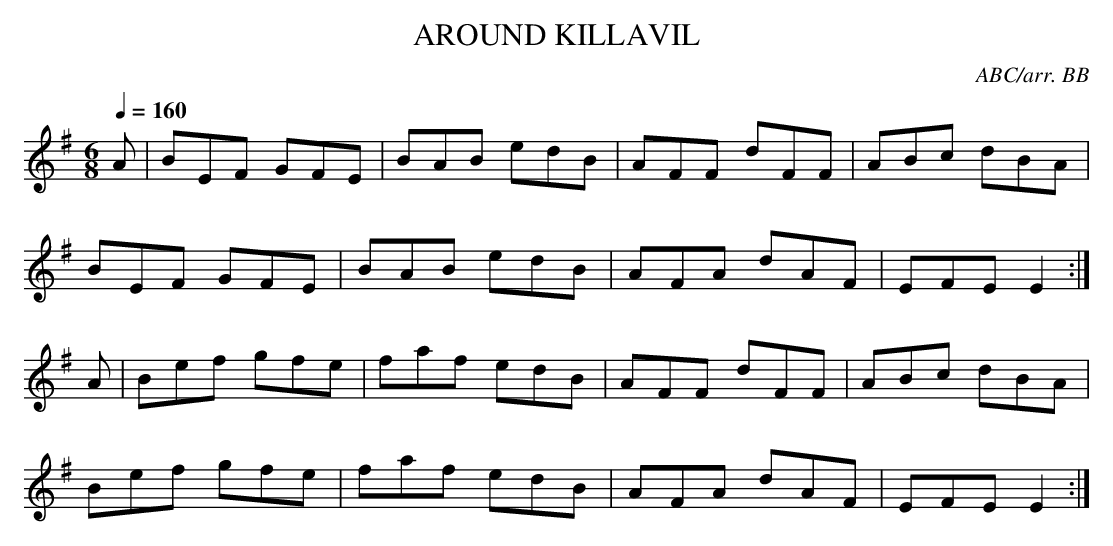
X:1
T:AROUND KILLAVIL
C:ABC/arr. BB
Q:1/4=160
L:1/8
M:6/8
K:Em
A|BEF GFE|BAB edB|AFF dFF|ABc dBA|
BEF GFE|BAB edB|AFA dAF|EFE E2 :|
A|Bef gfe|faf edB|AFF dFF|ABc dBA|
Bef gfe|faf edB|AFA dAF|EFE E2 :|
